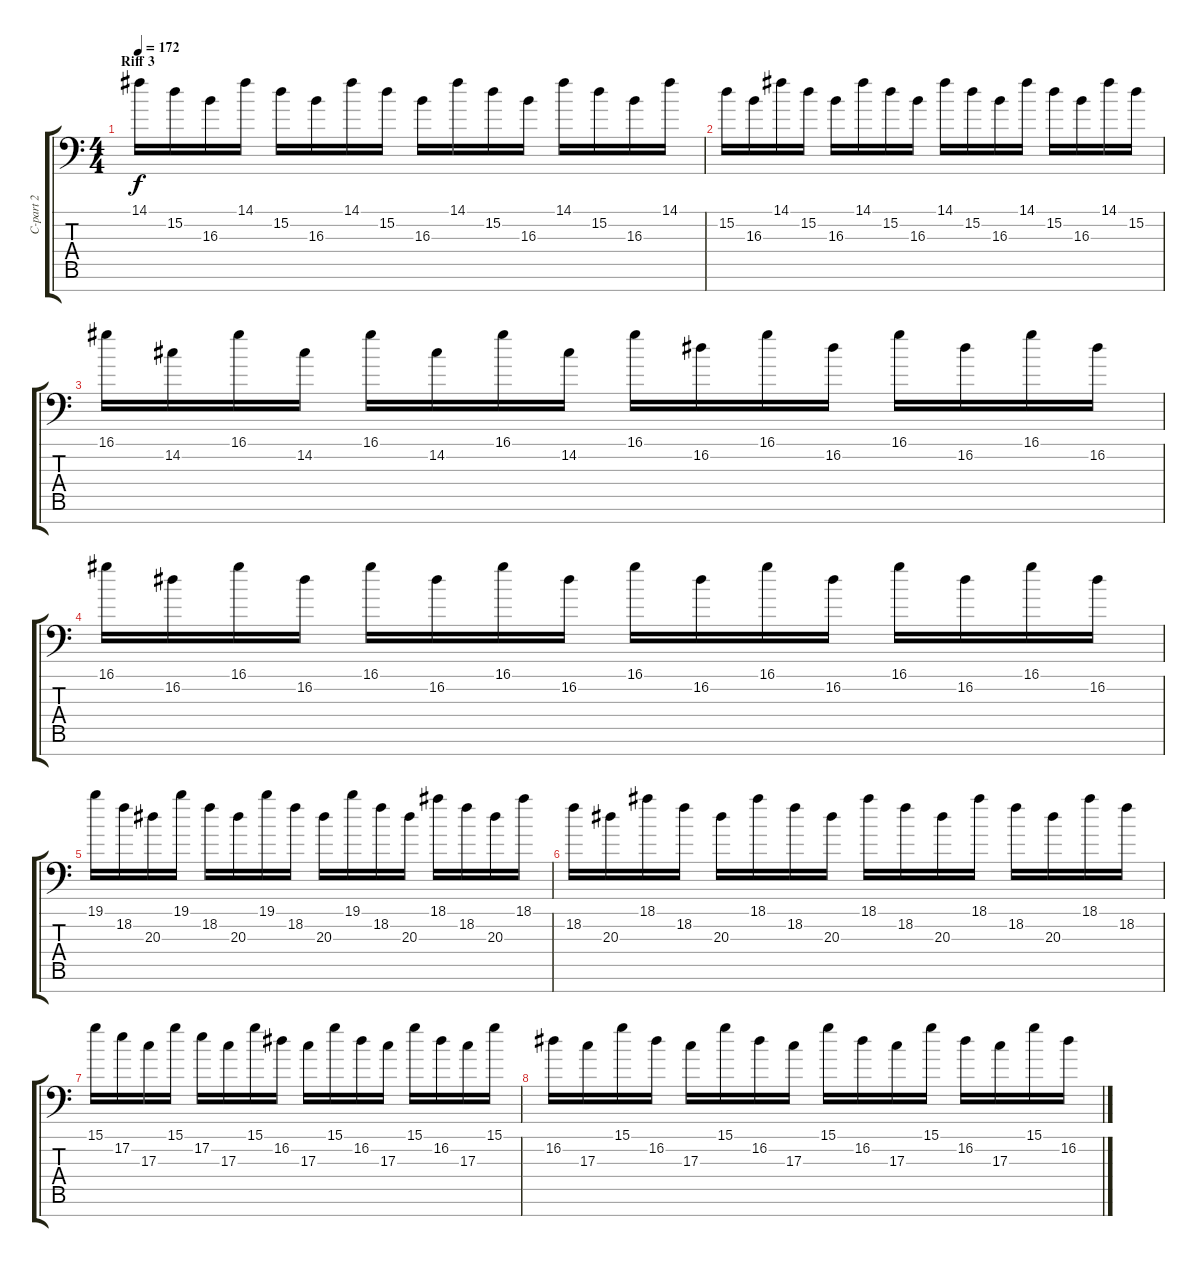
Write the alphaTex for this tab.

\track ("C-part 2" "C-part 2") {instrument lead2sawtooth}
\staff {score tabs}
\tuning (E4 B3 G3 D3 A2 E2 C-1) {hide}
\ts (4 4)
\section ("" "Riff 3")
\tempo 172
\clef f4
\ks c
14.1.16{dy f} 15.2.16 16.3.16 14.1.16 15.2.16 16.3.16 14.1.16 15.2.16 16.3.16 14.1.16 15.2.16 16.3.16 14.1.16 15.2.16 16.3.16 14.1.16 |
15.2.16 16.3.16 14.1.16 15.2.16 16.3.16 14.1.16 15.2.16 16.3.16 14.1.16 15.2.16 16.3.16 14.1.16 15.2.16 16.3.16 14.1.16 15.2.16 |
16.1.16 14.2.16 16.1.16 14.2.16 16.1.16 14.2.16 16.1.16 14.2.16 16.1.16 16.2.16 16.1.16 16.2.16 16.1.16 16.2.16 16.1.16 16.2.16 |
16.1.16 16.2.16 16.1.16 16.2.16 16.1.16 16.2.16 16.1.16 16.2.16 16.1.16 16.2.16 16.1.16 16.2.16 16.1.16 16.2.16 16.1.16 16.2.16 |
19.1.16 18.2.16 20.3.16 19.1.16 18.2.16 20.3.16 19.1.16 18.2.16 20.3.16 19.1.16 18.2.16 20.3.16 18.1.16 18.2.16 20.3.16 18.1.16 |
18.2.16 20.3.16 18.1.16 18.2.16 20.3.16 18.1.16 18.2.16 20.3.16 18.1.16 18.2.16 20.3.16 18.1.16 18.2.16 20.3.16 18.1.16 18.2.16 |
15.1.16 17.2.16 17.3.16 15.1.16 17.2.16 17.3.16 15.1.16 16.2.16 17.3.16 15.1.16 16.2.16 17.3.16 15.1.16 16.2.16 17.3.16 15.1.16 |
16.2.16 17.3.16 15.1.16 16.2.16 17.3.16 15.1.16 16.2.16 17.3.16 15.1.16 16.2.16 17.3.16 15.1.16 16.2.16 17.3.16 15.1.16 16.2.16
